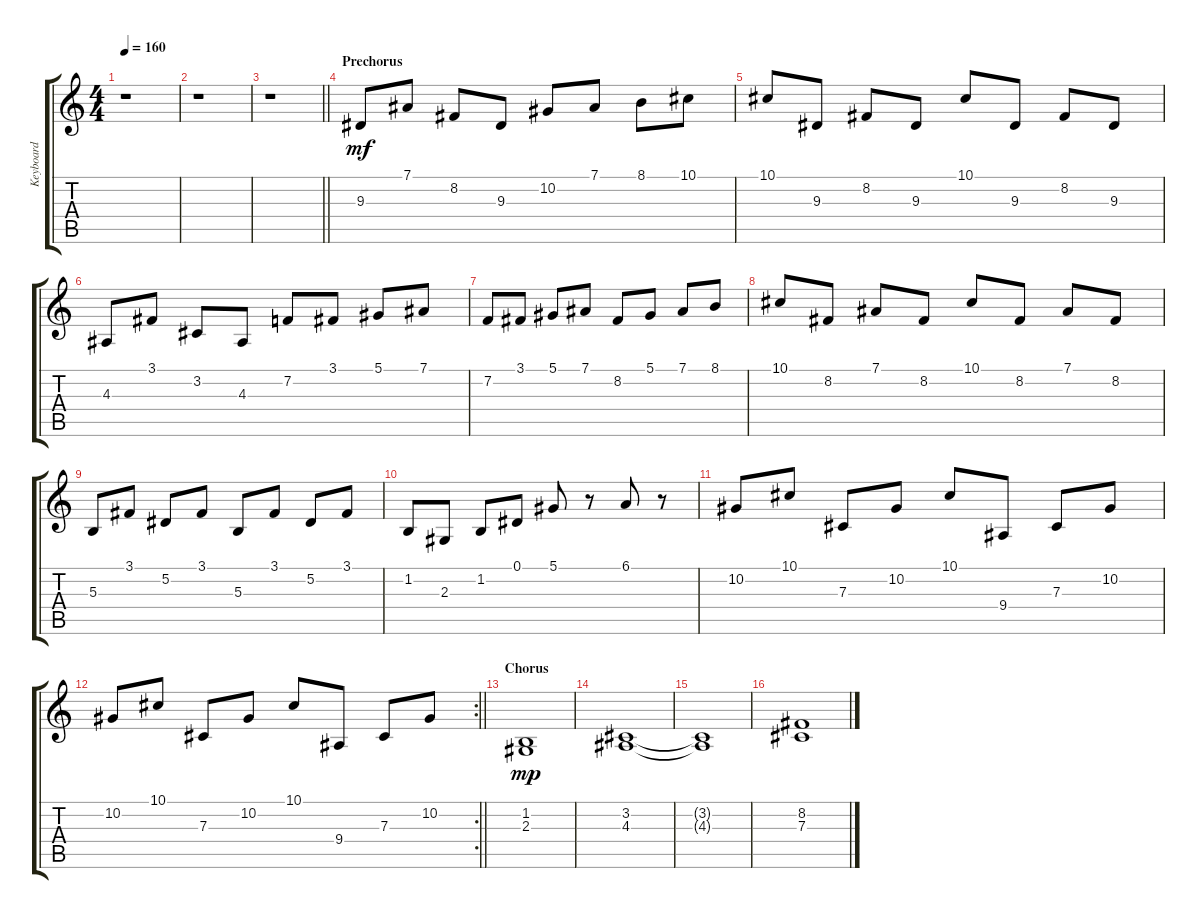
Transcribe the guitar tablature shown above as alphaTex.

\track ("Keyboard" "Keyboard") {instrument stringensemble1}
\staff {score tabs}
\tuning (Eb4 Bb3 Gb3 Db3 Ab2 Eb2) {hide}
\ts (4 4)
\tempo 160
\clef g2
\ks c
r.1{dy f} |
r.1 |
\barLineRight lightlight
r.1 |
\section ("" "Prechorus")
9.3.8{dy mf} 7.1.8 8.2.8 9.3.8 10.2.8 7.1.8 8.1.8 10.1.8 |
10.1.8 9.3.8 8.2.8 9.3.8 10.1.8 9.3.8 8.2.8 9.3.8 |
4.3.8 3.1.8 3.2.8 4.3.8 7.2.8 3.1.8 5.1.8 7.1.8 |
7.2.8 3.1.8 5.1.8 7.1.8 8.2.8 5.1.8 7.1.8 8.1.8 |
10.1.8 8.2.8 7.1.8 8.2.8 10.1.8 8.2.8 7.1.8 8.2.8 |
5.3.8 3.1.8 5.2.8 3.1.8 5.3.8 3.1.8 5.2.8 3.1.8 |
1.2.8 2.3.8 1.2.8 0.1.8 5.1.8 r.8 6.1.8 r.8 |
10.2.8 10.1.8 7.3.8 10.2.8 10.1.8 9.4.8 7.3.8 10.2.8 |
\rc 2
\barLineRight lightlight
10.2.8 10.1.8 7.3.8 10.2.8 10.1.8 9.4.8 7.3.8 10.2.8 |
\section ("" "Chorus")
(1.2 2.3).1{dy mp instrument choiraahs} |
(3.2 4.3).1 |
(3.2{t} 4.3{t}).1 |
(8.2 7.3).1
